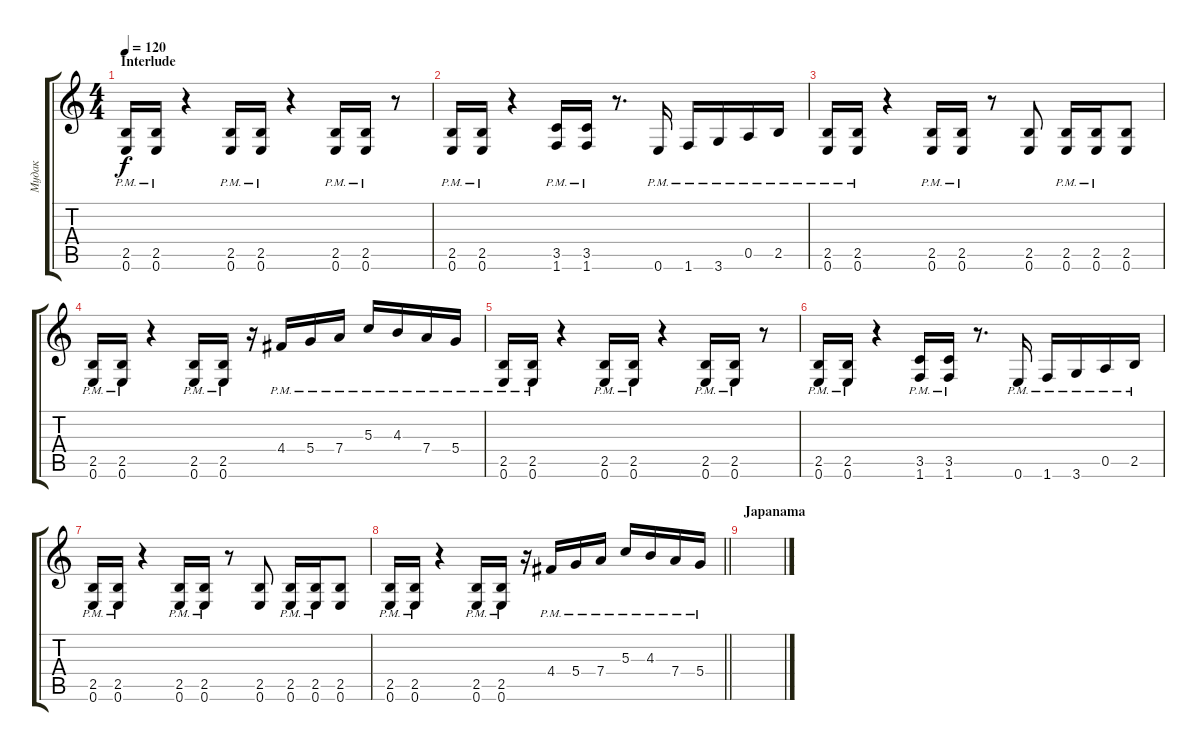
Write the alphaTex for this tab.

\track ("Мудак" "Мудак") {instrument distortionguitar}
\staff {score tabs}
\tuning (E4 B3 G3 D3 A2 E2) {hide}
\ts (4 4)
\section ("" "Interlude")
\tempo 120
\clef g2
\ks c
(2.5{pm} 0.6{pm}).16{dy f} (2.5{pm} 0.6{pm}).16 r.4 (2.5{pm} 0.6{pm}).16 (2.5{pm} 0.6{pm}).16 r.4 (2.5{pm} 0.6{pm}).16 (2.5{pm} 0.6{pm}).16 r.8 |
(2.5{pm} 0.6{pm}).16 (2.5{pm} 0.6{pm}).16 r.4 (3.5{pm} 1.6{pm}).16 (3.5{pm} 1.6{pm}).16 r.8{d} 0.6{pm}.16 1.6{pm}.16 3.6{pm}.16 0.5{pm}.16 2.5{pm}.16 |
(2.5{pm} 0.6{pm}).16 (2.5{pm} 0.6{pm}).16 r.4 (2.5{pm} 0.6{pm}).16 (2.5{pm} 0.6{pm}).16 r.8 (2.5 0.6).8 (2.5{pm} 0.6{pm}).16 (2.5{pm} 0.6{pm}).16 (2.5 0.6).8 |
(2.5{pm} 0.6{pm}).16 (2.5{pm} 0.6{pm}).16 r.4 (2.5{pm} 0.6{pm}).16 (2.5{pm} 0.6{pm}).16 r.16 4.4{pm}.16 5.4{pm}.16 7.4{pm}.16 5.3{pm}.16 4.3{pm}.16 7.4{pm}.16 5.4{pm}.16 |
(2.5{pm} 0.6{pm}).16 (2.5{pm} 0.6{pm}).16 r.4 (2.5{pm} 0.6{pm}).16 (2.5{pm} 0.6{pm}).16 r.4 (2.5{pm} 0.6{pm}).16 (2.5{pm} 0.6{pm}).16 r.8 |
(2.5{pm} 0.6{pm}).16 (2.5{pm} 0.6{pm}).16 r.4 (3.5{pm} 1.6{pm}).16 (3.5{pm} 1.6{pm}).16 r.8{d} 0.6{pm}.16 1.6{pm}.16 3.6{pm}.16 0.5{pm}.16 2.5{pm}.16 |
(2.5{pm} 0.6{pm}).16 (2.5{pm} 0.6{pm}).16 r.4 (2.5{pm} 0.6{pm}).16 (2.5{pm} 0.6{pm}).16 r.8 (2.5 0.6).8 (2.5{pm} 0.6{pm}).16 (2.5{pm} 0.6{pm}).16 (2.5 0.6).8 |
\barLineRight lightlight
(2.5{pm} 0.6{pm}).16 (2.5{pm} 0.6{pm}).16 r.4 (2.5{pm} 0.6{pm}).16 (2.5{pm} 0.6{pm}).16 r.16 4.4{pm}.16 5.4{pm}.16 7.4{pm}.16 5.3{pm}.16 4.3{pm}.16 7.4{pm}.16 5.4{pm}.16 |
\section ("" "Japanama")
